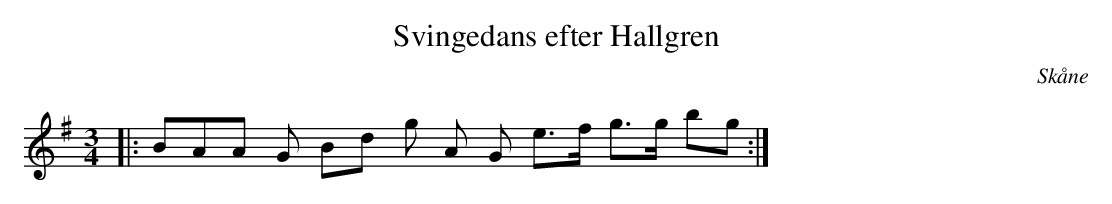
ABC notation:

X:1
T:Svingedans efter Hallgren
O:Skåne
M:3/4
L:1/8
K:G
|: BAA G Bd g A G e>f g>g bg  :|
